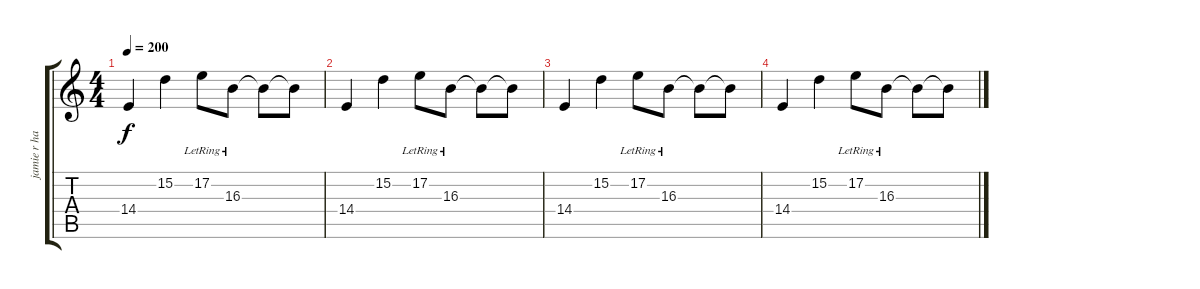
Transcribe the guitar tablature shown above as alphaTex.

\track ("jamie r hand" "jamie r ha") {instrument acousticgrandpiano}
\staff {score tabs}
\tuning (E4 B3 G3 D3 A2 E2) {hide}
\ts (4 4)
\tempo 200
\clef g2
\ks c
14.4.4{dy f} 15.2.4 17.2{lr}.8 16.3{lr}.8 16.3{t}.8 16.3{t}.8 |
14.4.4 15.2.4 17.2{lr}.8 16.3{lr}.8 16.3{t}.8 16.3{t}.8 |
14.4.4 15.2.4 17.2{lr}.8 16.3{lr}.8 16.3{t}.8 16.3{t}.8 |
14.4.4 15.2.4 17.2{lr}.8 16.3{lr}.8 16.3{t}.8 16.3{t}.8
